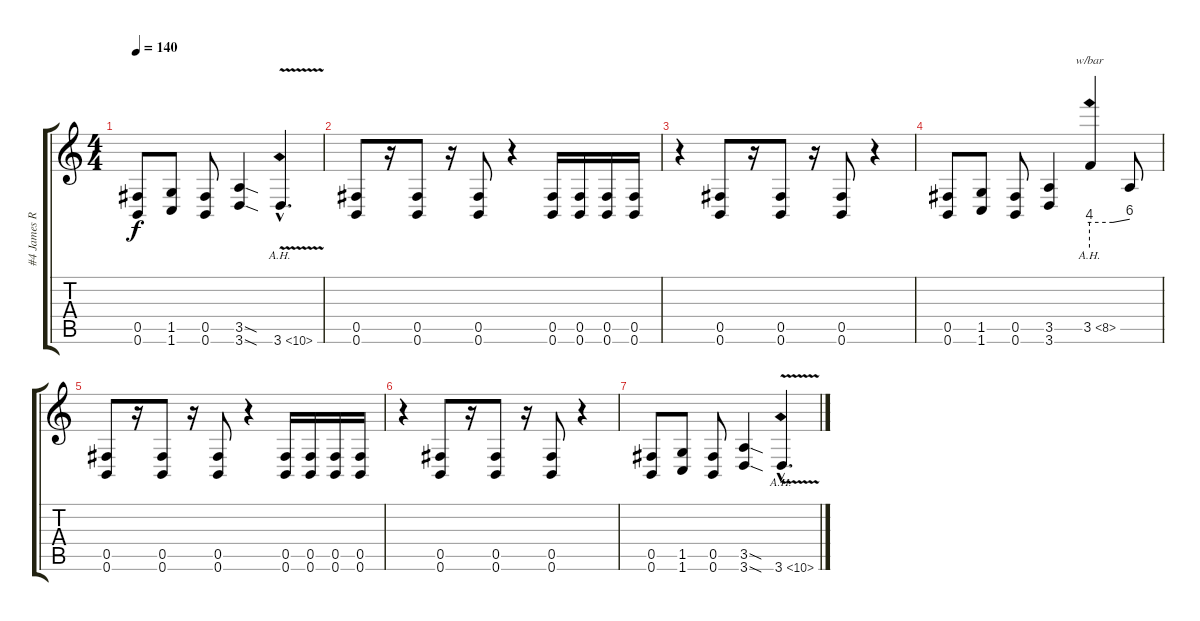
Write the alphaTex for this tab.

\track ("#4 James Root - 2nd Guitar" "#4 James R") {instrument distortionguitar}
\staff {score tabs}
\tuning (Db4 Ab3 E3 B2 Gb2 B1) {hide}
\ts (4 4)
\tempo 140
\clef g2
\ks c
(0.5 0.6).8{dy f} (1.5 1.6).8 (0.5 0.6).8 (3.5{sod} 3.6{sod}).4 3.6{ah 7 v hac}.4{d} |
(0.5 0.6).8 r.16 (0.5 0.6).8 r.16 (0.5 0.6).8 r.4 (0.5 0.6).16 (0.5 0.6).16 (0.5 0.6).16 (0.5 0.6).16 |
r.4 (0.5 0.6).8 r.16 (0.5 0.6).8 r.16 (0.5 0.6).8 r.4 |
(0.5 0.6).8 (1.5 1.6).8 (0.5 0.6).8 (3.5 3.6).4 3.5{ah 5}.4{tbe (custom default 0 16 35 16 60 24)} 3.5{t}.8 |
(0.5 0.6).8 r.16 (0.5 0.6).8 r.16 (0.5 0.6).8 r.4 (0.5 0.6).16 (0.5 0.6).16 (0.5 0.6).16 (0.5 0.6).16 |
r.4 (0.5 0.6).8 r.16 (0.5 0.6).8 r.16 (0.5 0.6).8 r.4 |
(0.5 0.6).8 (1.5 1.6).8 (0.5 0.6).8 (3.5{sod} 3.6{sod}).4 3.6{ah 7 v hac}.4{d}
